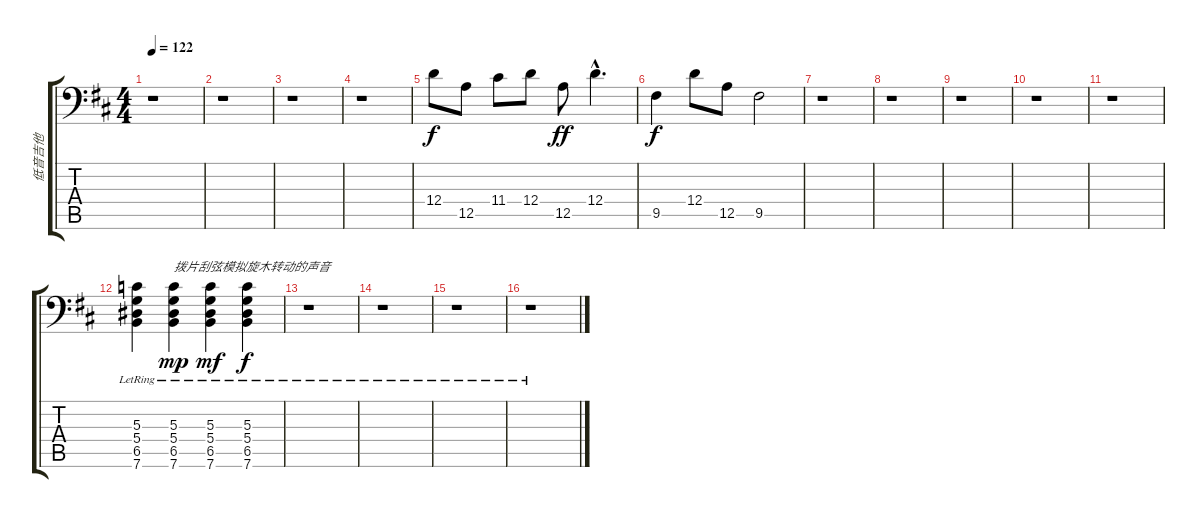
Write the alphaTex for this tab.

\track ("低音吉他" "低音吉他") {instrument acousticguitarsteel}
\staff {score tabs}
\tuning (E3 B2 G2 D2 A1 E1) {hide}
\ts (4 4)
\tempo 122
\clef f4
\ks d
r.1{dy f} |
r.1 |
r.1 |
r.1 |
12.4.8 12.5.8 11.4.8 12.4.8 12.5.8{dy ff} 12.4{hac}.4{d} |
9.5.4{dy f} 12.4.8 12.5.8 9.5.2 |
r.1 |
r.1 |
r.1 |
r.1 |
r.1 |
(5.3{lr} 5.4{lr} 6.5{lr} 7.6{lr}).4{volume 10 instrument guitarfretnoise} (5.3{lr} 5.4{lr} 6.5{lr} 7.6{lr}).4{txt "拨片刮弦模拟旋木转动的声音" dy mp balance 16} (5.3{lr} 5.4{lr} 6.5{lr} 7.6{lr}).4{dy mf balance 0} (5.3{lr} 5.4{lr} 6.5{lr} 7.6{lr}).4{dy f balance 16} |
r.1 |
r.1 |
r.1 |
r.1
